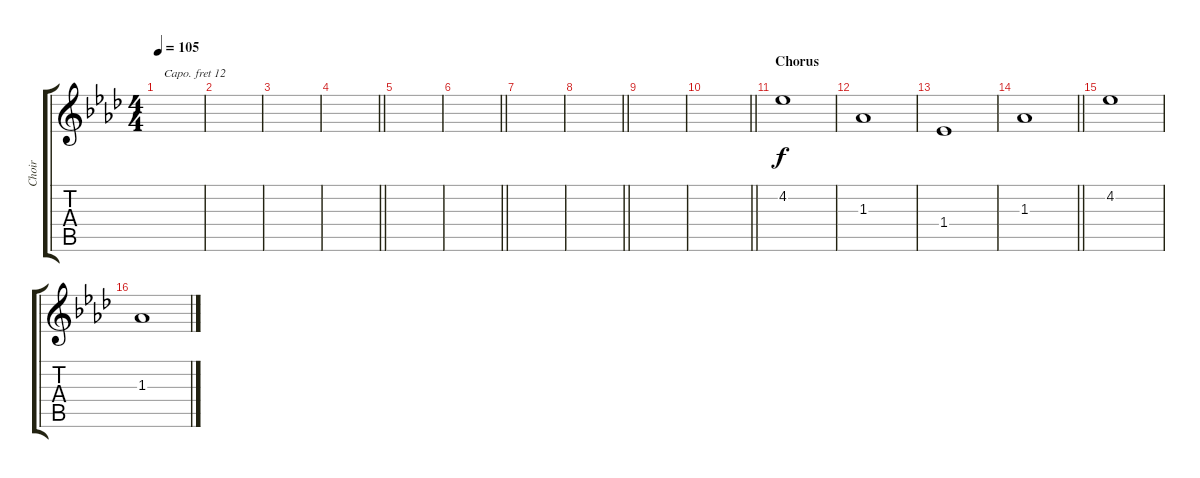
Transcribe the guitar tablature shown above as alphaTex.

\track ("Choir" "Choir") {instrument voiceoohs}
\staff {score tabs}
\capo 12
\tuning (E4 B3 G3 D3 A2 E2) {hide}
\ts (4 4)
\section ("" "")
\tempo 105
\clef g2
\ks fminor
|
|
|
\barLineRight lightlight
|
\section ("" "")
|
\barLineRight lightlight
|
|
\barLineRight lightlight
|
\section ("" "")
|
\barLineRight lightlight
|
\section ("" "Chorus")
4.2.1 |
1.3.1 |
1.4.1 |
\barLineRight lightlight
1.3.1 |
\section ("" "")
4.2.1 |
1.3.1
